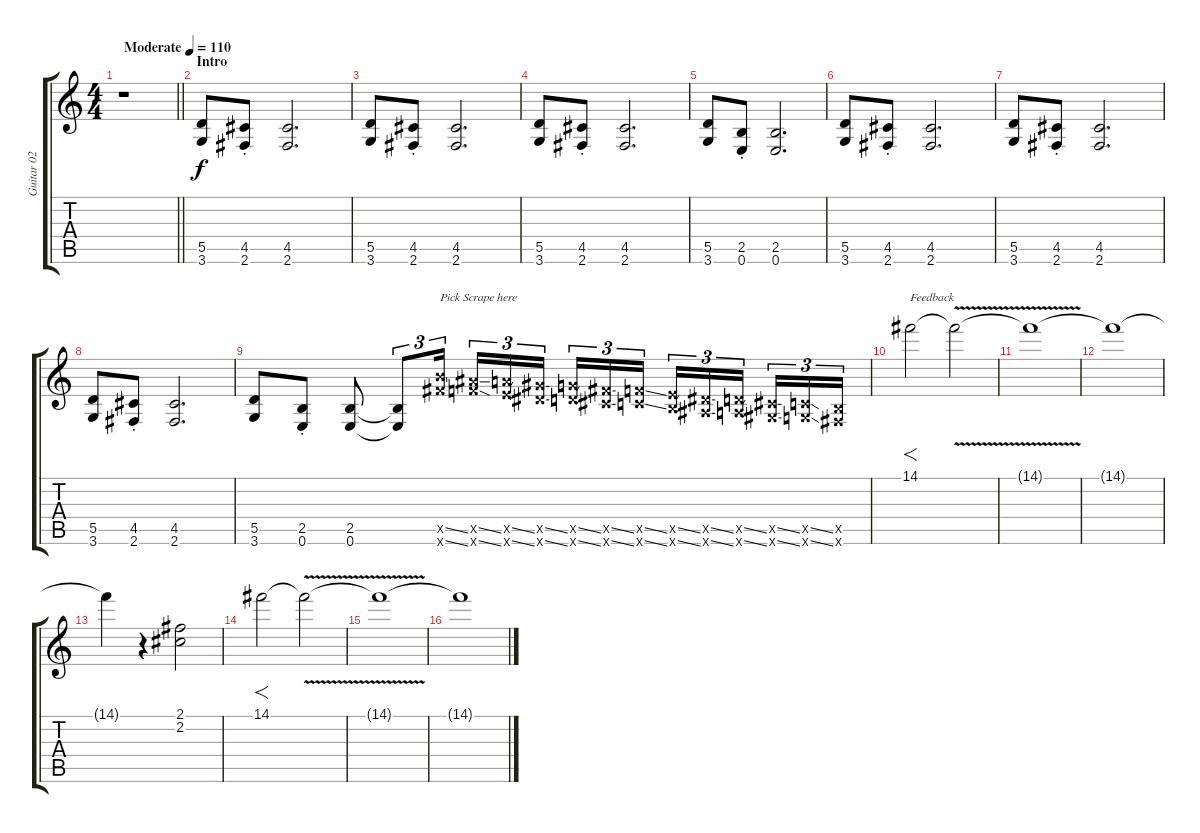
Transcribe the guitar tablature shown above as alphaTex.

\track ("Guitar 02" "Guitar 02") {instrument overdrivenguitar}
\staff {score tabs}
\tuning (E4 B3 G3 D3 A2 E2) {hide}
\ts (4 4)
\tempo (110 "Moderate")
\clef g2
\barLineRight lightlight
\ks c
r.1{dy f instrument overdrivenguitar} |
\section ("" "Intro")
(5.5 3.6).8 (4.5{st} 2.6{st}).8 (4.5 2.6).2{d} |
(5.5 3.6).8 (4.5{st} 2.6{st}).8 (4.5 2.6).2{d} |
(5.5 3.6).8 (4.5{st} 2.6{st}).8 (4.5 2.6).2{d} |
(5.5 3.6).8 (2.5{st} 0.6{st}).8 (2.5 0.6).2{d} |
(5.5 3.6).8 (4.5{st} 2.6{st}).8 (4.5 2.6).2{d} |
(5.5 3.6).8 (4.5{st} 2.6{st}).8 (4.5 2.6).2{d} |
(5.5 3.6).8 (4.5{st} 2.6{st}).8 (4.5 2.6).2{d} |
(5.5 3.6).8 (2.5{st} 0.6{st}).8 (2.5 0.6).8 (2.5{t} 0.6{t}).8{tu (3 2)} (14.5{ss x} 14.6{ss x}).16{tu (3 2) txt "Pick Scrape here"} (13.5{ss x} 13.6{ss x}).16{tu (3 2)} (12.5{ss x} 12.6{ss x}).16{tu (3 2)} (11.5{ss x} 11.6{ss x}).16{tu (3 2) beam splitsecondary} (10.5{ss x} 10.6{ss x}).16{tu (3 2)} (9.5{ss x} 9.6{ss x}).16{tu (3 2)} (8.5{ss x} 8.6{ss x}).16{tu (3 2)} (7.5{ss x} 7.6{ss x}).16{tu (3 2)} (6.5{ss x} 6.6{ss x}).16{tu (3 2)} (5.5{ss x} 5.6{ss x}).16{tu (3 2) beam splitsecondary} (4.5{ss x} 4.6{ss x}).16{tu (3 2)} (3.5{ss x} 3.6{ss x}).16{tu (3 2)} (2.5{x} 2.6{x}).16{tu (3 2)} |
14.1.2{f txt "Feedback"} 14.1{v t}.2 |
14.1{t}.1 |
14.1{t}.1 |
14.1{t}.4 r.4 (2.1 2.2).2 |
14.1.2{f} 14.1{v t}.2 |
14.1{t}.1 |
14.1{t}.1
